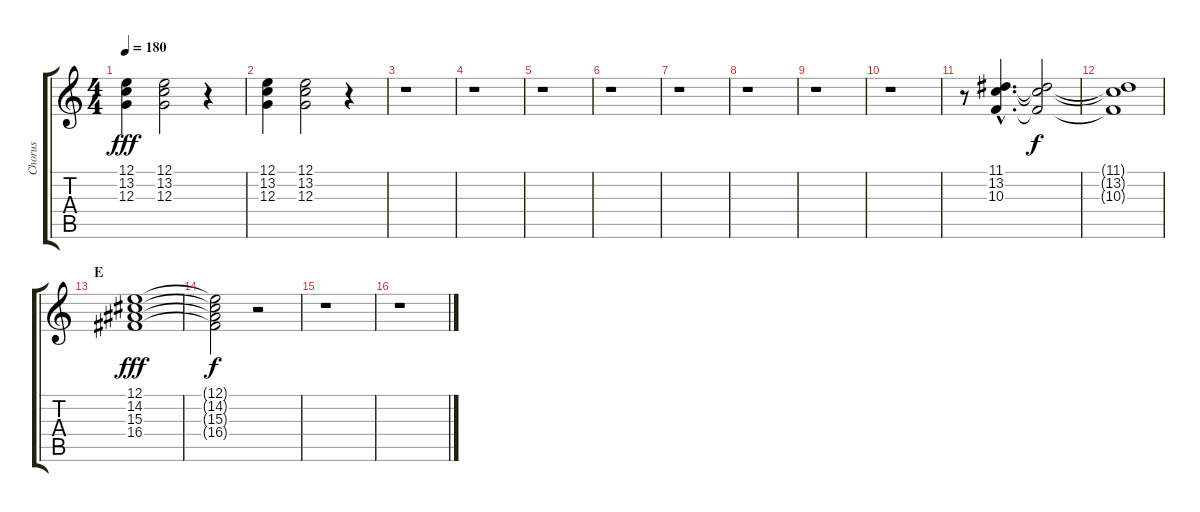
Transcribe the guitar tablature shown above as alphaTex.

\track ("Chorus" "Chorus") {instrument synthvoice}
\staff {score tabs}
\tuning (E4 B3 G3 D3 A2 E2) {hide}
\ts (4 4)
\tempo 180
\clef g2
\ks c
(12.1 13.2 12.3).4{dy fff} (12.1 13.2 12.3).2 r.4 |
(12.1 13.2 12.3).4 (12.1 13.2 12.3).2 r.4 |
r.1 |
r.1 |
r.1 |
r.1 |
r.1 |
r.1 |
r.1 |
r.1 |
r.8 (11.1{hac} 13.2{hac} 10.3{hac}).4{d} (11.1{t} 13.2{t} 10.3{t}).2{dy f} |
(11.1{t} 13.2{t} 10.3{t}).1 |
\section ("" "E")
(12.1 14.2 15.3 16.4).1{dy fff} |
(12.1{t} 14.2{t} 15.3{t} 16.4{t}).2{dy f} r.2 |
r.1 |
r.1
